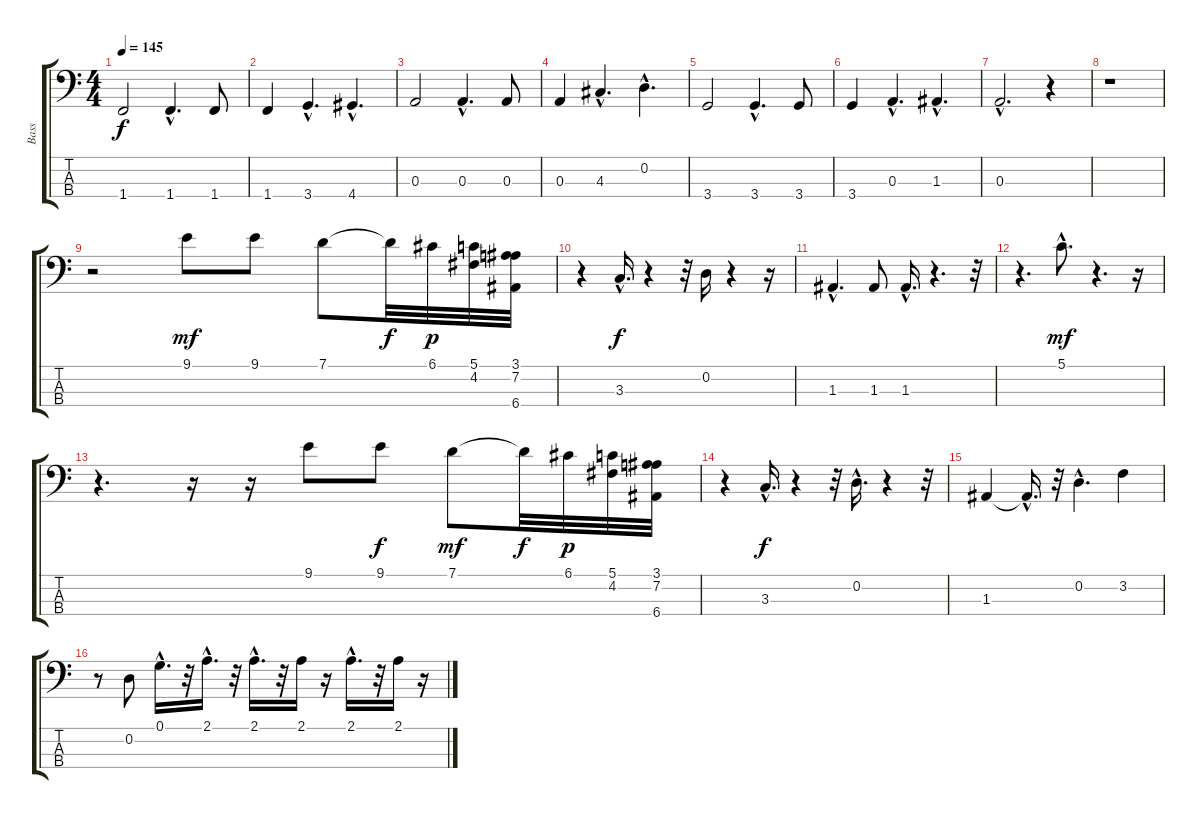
\track ("Bass" "Bass") {instrument electricbassfinger}
\staff {score tabs}
\tuning (G2 D2 A1 E1) {hide}
\ts (4 4)
\tempo 145
\clef f4
\ks c
1.4.2{dy f} 1.4{hac}.4{d} 1.4.8 |
1.4.4 3.4{hac}.4{d} 4.4{hac}.4{d} |
0.3.2 0.3{hac}.4{d} 0.3.8 |
0.3.4 4.3{hac}.4{d} 0.2{hac}.4{d} |
3.4.2 3.4{hac}.4{d} 3.4.8 |
3.4.4 0.3{hac}.4{d} 1.3{hac}.4{d} |
0.3{hac}.2{d} r.4 |
r.1 |
r.2 9.1.8{dy mf} 9.1.8 7.1.8 7.1{t}.32{dy f} 6.1.32{dy p} (5.1 4.2).32 (3.1 7.2 6.4).32 |
r.4 3.3{hac}.16{d dy f} r.4 r.32 0.2.16 r.4 r.16 |
1.3{hac}.4{d} 1.3.8 1.3{hac}.16{d} r.4{d} r.32 |
r.4{d} 5.1{hac}.8{d dy mf} r.4{d} r.16 |
r.4{d} r.16 r.16 9.1.8 9.1.8{dy f} 7.1.8{dy mf} 7.1{t}.32{dy f} 6.1.32{dy p} (5.1 4.2).32 (3.1 7.2 6.4).32 |
r.4 3.3{hac}.16{d dy f} r.4 r.32 0.2{hac}.16{d} r.4 r.32 |
1.3.4 1.3{hac t}.16{d} r.32 0.2{hac}.4{d} 3.2.4 |
r.8 0.2.8 0.1{hac}.16{d} r.32 2.1{hac}.16{d} r.32 2.1{hac}.16{d} r.32 2.1.16 r.16 2.1{hac}.16{d} r.32 2.1.16 r.16
